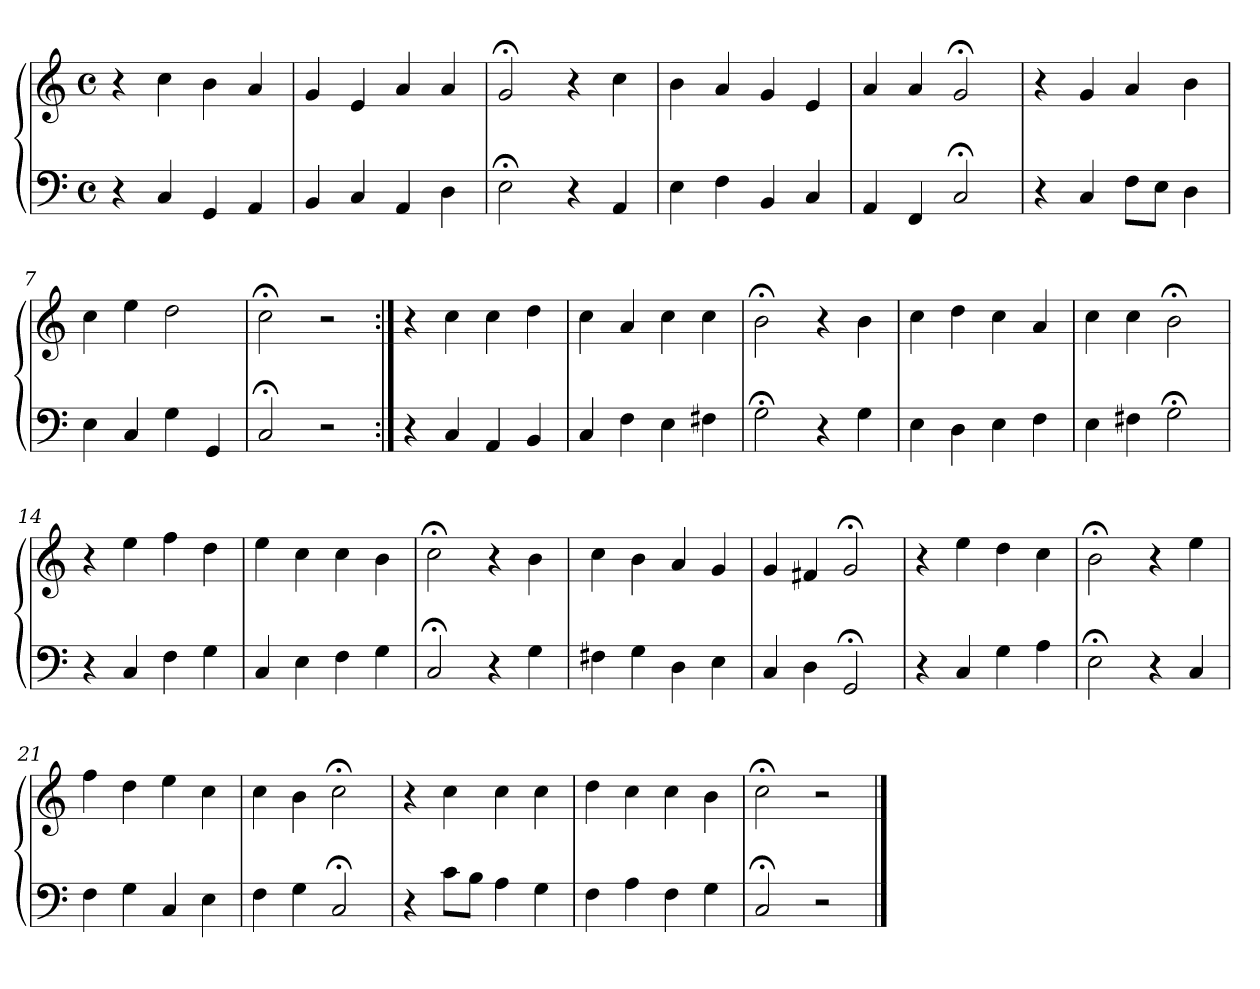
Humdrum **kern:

**kern	**kern
*part1	*part1
*staff2	*staff1
*clefF4	*clefG2
*M4/4	*M4/4
*met(c)	*met(c)
=1	=1
4r	4r
4C	4cc
4GG	4b
4AA	4a
=2	=2
4BB	4g
4C	4e
4AA	4a
4D	4a
=3	=3
2E;<	2g;<
4r	4r
4AA	4cc
=4	=4
4E	4b
4F	4a
4BB	4g
4C	4e
=5	=5
4AA	4a
4FF	4a
2C;<	2g;<
=6	=6
4r	4r
4C	4g
8FL	4a
8EJ	.
4D	4b
=7	=7
4E	4cc
4C	4ee
4G	2dd
4GG	.
!!LO:LB:g=z
=8	=8
2C;<	2cc;<
2r	2r
=9:|!	=9:|!
4r	4r
4C	4cc
4AA	4cc
4BB	4dd
=10	=10
4C	4cc
4F	4a
4E	4cc
4F#X	4cc
=11	=11
2G;<	2b;<
4r	4r
4G	4b
=12	=12
4E	4cc
4D	4dd
4E	4cc
4F	4a
=13	=13
4E	4cc
4F#X	4cc
2G;<	2b;<
=14	=14
4r	4r
4C	4ee
4F	4ff
4G	4dd
=15	=15
4C	4ee
4E	4cc
4F	4cc
4G	4b
=16	=16
2C;<	2cc;<
4r	4r
4G	4b
!!LO:LB:g=z
=17	=17
4F#X	4cc
4G	4b
4D	4a
4E	4g
=18	=18
4C	4g
4D	4f#X
2GG;<	2g;<
=19	=19
4r	4r
4C	4ee
4G	4dd
4A	4cc
=20	=20
2E;<	2b;<
4r	4r
4C	4ee
=21	=21
4F	4ff
4G	4dd
4C	4ee
4E	4cc
=22	=22
4F	4cc
4G	4b
2C;<	2cc;<
=23	=23
4r	4r
8cL	4cc
8BJ	.
4A	4cc
4G	4cc
=24	=24
4F	4dd
4A	4cc
4F	4cc
4G	4b
!!LO:LB:g=z
=25	=25
2C;<	2cc;<
2r	2r
==	==
*-	*-
